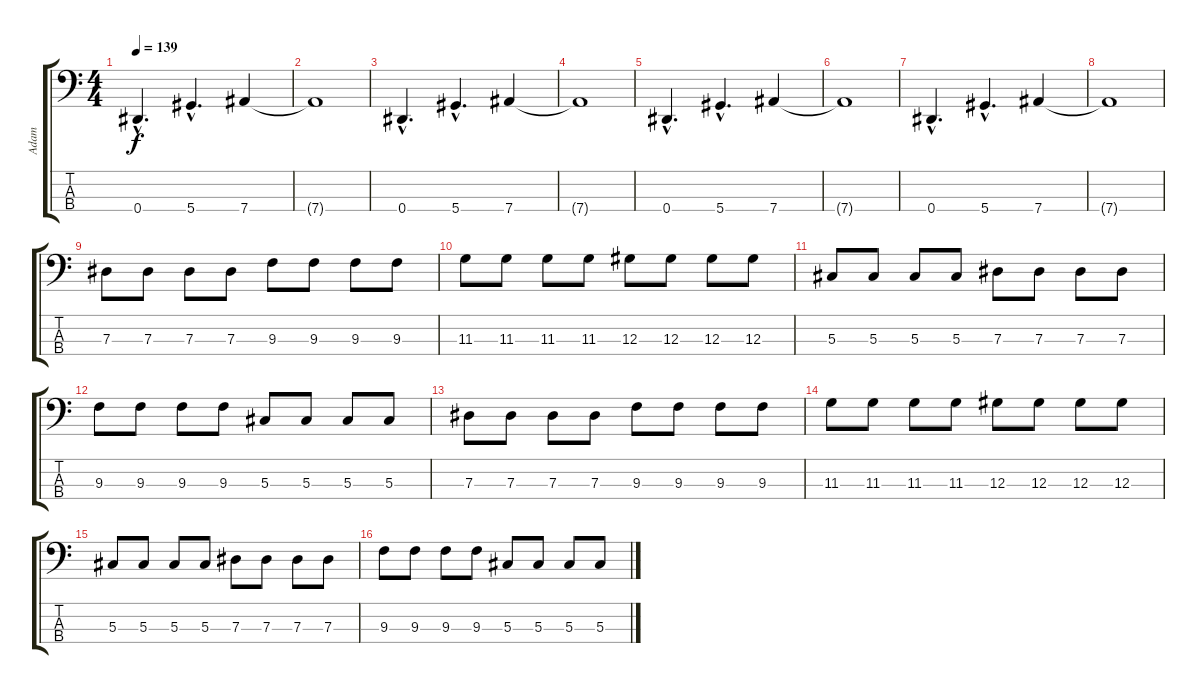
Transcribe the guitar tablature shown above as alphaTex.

\track ("Adam" "Adam") {instrument electricbassfinger}
\staff {score tabs}
\tuning (Gb2 Db2 Ab1 Eb1) {hide}
\ts (4 4)
\tempo 139
\clef f4
\ks c
0.4{hac}.4{d dy f} 5.4{hac}.4{d} 7.4.4 |
7.4{t}.1 |
0.4{hac}.4{d} 5.4{hac}.4{d} 7.4.4 |
7.4{t}.1 |
0.4{hac}.4{d} 5.4{hac}.4{d} 7.4.4 |
7.4{t}.1 |
0.4{hac}.4{d} 5.4{hac}.4{d} 7.4.4 |
7.4{t}.1 |
7.3.8 7.3.8 7.3.8 7.3.8 9.3.8 9.3.8 9.3.8 9.3.8 |
11.3.8 11.3.8 11.3.8 11.3.8 12.3.8 12.3.8 12.3.8 12.3.8 |
5.3.8 5.3.8 5.3.8 5.3.8 7.3.8 7.3.8 7.3.8 7.3.8 |
9.3.8 9.3.8 9.3.8 9.3.8 5.3.8 5.3.8 5.3.8 5.3.8 |
7.3.8 7.3.8 7.3.8 7.3.8 9.3.8 9.3.8 9.3.8 9.3.8 |
11.3.8 11.3.8 11.3.8 11.3.8 12.3.8 12.3.8 12.3.8 12.3.8 |
5.3.8 5.3.8 5.3.8 5.3.8 7.3.8 7.3.8 7.3.8 7.3.8 |
9.3.8 9.3.8 9.3.8 9.3.8 5.3.8 5.3.8 5.3.8 5.3.8
